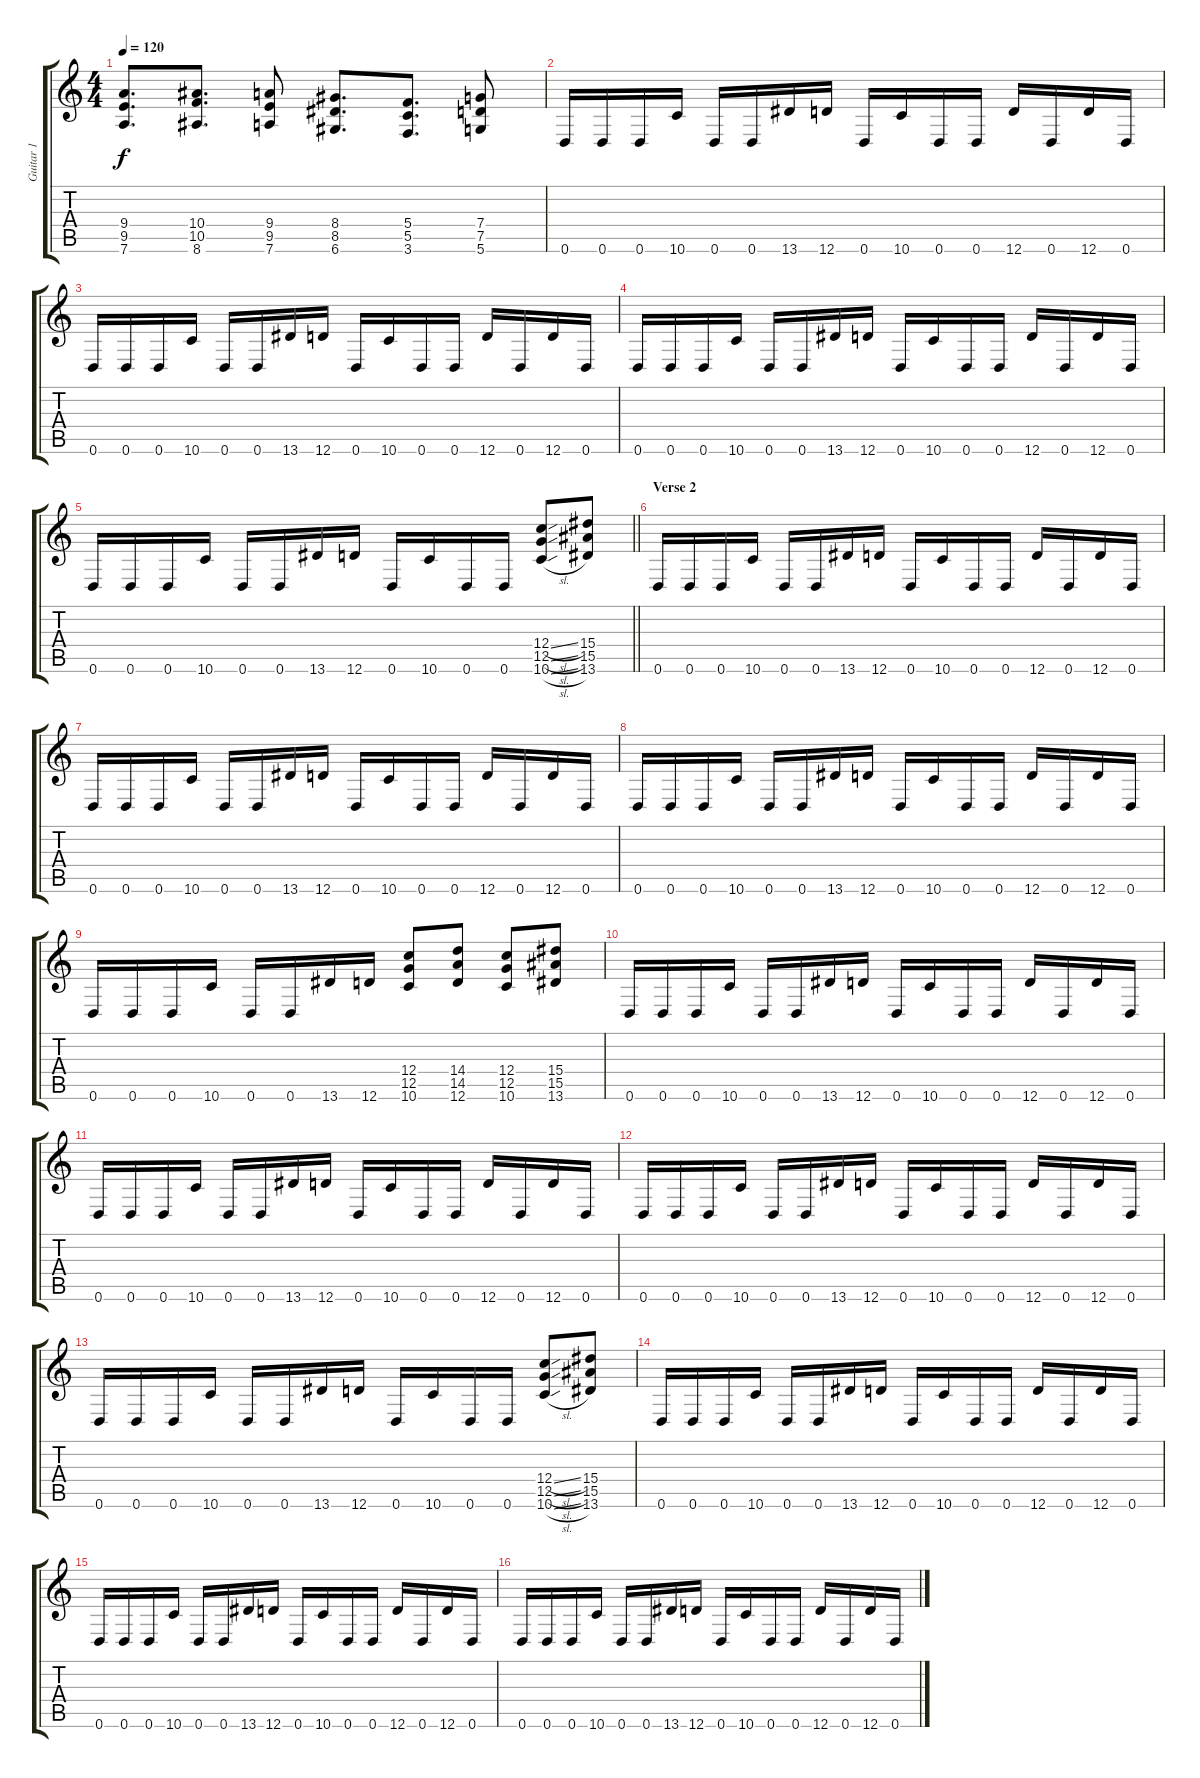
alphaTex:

\track ("Guitar 1" "Guitar 1") {instrument distortionguitar}
\staff {score tabs}
\tuning (D4 A3 F3 C3 G2 D2) {hide}
\ts (4 4)
\tempo 120
\clef g2
\ks c
(9.4 9.5 7.6).8{d dy f} (10.4 10.5 8.6).8{d} (9.4 9.5 7.6).8 (8.4 8.5 6.6).8{d} (5.4 5.5 3.6).8{d} (7.4 7.5 5.6).8 |
0.6.16 0.6.16 0.6.16 10.6.16 0.6.16 0.6.16 13.6.16 12.6.16 0.6.16 10.6.16 0.6.16 0.6.16 12.6.16 0.6.16 12.6.16 0.6.16 |
0.6.16 0.6.16 0.6.16 10.6.16 0.6.16 0.6.16 13.6.16 12.6.16 0.6.16 10.6.16 0.6.16 0.6.16 12.6.16 0.6.16 12.6.16 0.6.16 |
0.6.16 0.6.16 0.6.16 10.6.16 0.6.16 0.6.16 13.6.16 12.6.16 0.6.16 10.6.16 0.6.16 0.6.16 12.6.16 0.6.16 12.6.16 0.6.16 |
\barLineRight lightlight
0.6.16 0.6.16 0.6.16 10.6.16 0.6.16 0.6.16 13.6.16 12.6.16 0.6.16 10.6.16 0.6.16 0.6.16 (12.4{sl} 12.5{sl} 10.6{sl}).8 (15.4 15.5 13.6).8 |
\section ("" "Verse 2")
0.6.16 0.6.16 0.6.16 10.6.16 0.6.16 0.6.16 13.6.16 12.6.16 0.6.16 10.6.16 0.6.16 0.6.16 12.6.16 0.6.16 12.6.16 0.6.16 |
0.6.16 0.6.16 0.6.16 10.6.16 0.6.16 0.6.16 13.6.16 12.6.16 0.6.16 10.6.16 0.6.16 0.6.16 12.6.16 0.6.16 12.6.16 0.6.16 |
0.6.16 0.6.16 0.6.16 10.6.16 0.6.16 0.6.16 13.6.16 12.6.16 0.6.16 10.6.16 0.6.16 0.6.16 12.6.16 0.6.16 12.6.16 0.6.16 |
0.6.16 0.6.16 0.6.16 10.6.16 0.6.16 0.6.16 13.6.16 12.6.16 (12.4 12.5 10.6).8 (14.4 14.5 12.6).8 (12.4 12.5 10.6).8 (15.4 15.5 13.6).8 |
0.6.16 0.6.16 0.6.16 10.6.16 0.6.16 0.6.16 13.6.16 12.6.16 0.6.16 10.6.16 0.6.16 0.6.16 12.6.16 0.6.16 12.6.16 0.6.16 |
0.6.16 0.6.16 0.6.16 10.6.16 0.6.16 0.6.16 13.6.16 12.6.16 0.6.16 10.6.16 0.6.16 0.6.16 12.6.16 0.6.16 12.6.16 0.6.16 |
0.6.16 0.6.16 0.6.16 10.6.16 0.6.16 0.6.16 13.6.16 12.6.16 0.6.16 10.6.16 0.6.16 0.6.16 12.6.16 0.6.16 12.6.16 0.6.16 |
0.6.16 0.6.16 0.6.16 10.6.16 0.6.16 0.6.16 13.6.16 12.6.16 0.6.16 10.6.16 0.6.16 0.6.16 (12.4{sl} 12.5{sl} 10.6{sl}).8 (15.4 15.5 13.6).8 |
0.6.16 0.6.16 0.6.16 10.6.16 0.6.16 0.6.16 13.6.16 12.6.16 0.6.16 10.6.16 0.6.16 0.6.16 12.6.16 0.6.16 12.6.16 0.6.16 |
0.6.16 0.6.16 0.6.16 10.6.16 0.6.16 0.6.16 13.6.16 12.6.16 0.6.16 10.6.16 0.6.16 0.6.16 12.6.16 0.6.16 12.6.16 0.6.16 |
0.6.16 0.6.16 0.6.16 10.6.16 0.6.16 0.6.16 13.6.16 12.6.16 0.6.16 10.6.16 0.6.16 0.6.16 12.6.16 0.6.16 12.6.16 0.6.16
